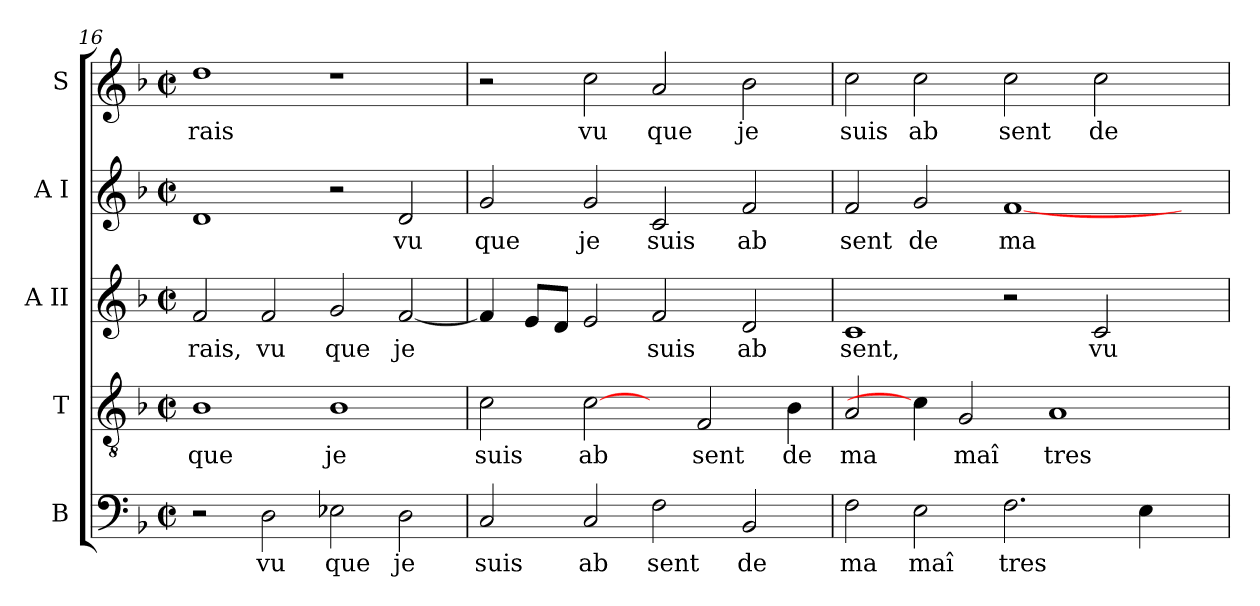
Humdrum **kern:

**kern	**text	**kern	**text	**kern	**text	**kern	**text	**kern	**text
*part5	*part5	*part4	*part4	*part3	*part3	*part2	*part2	*part1	*part1
*staff5	*staff5	*staff4	*staff4	*staff3	*staff3	*staff2	*staff2	*staff1	*staff1
*I"B	*	*I"T	*	*I"A II	*	*I"A I	*	*I"S	*
*clefF4	*	*clefGv2	*	*clefG2	*	*clefG2	*	*clefG2	*
*k[b-]	*	*k[b-]	*	*k[b-]	*	*k[b-]	*	*k[b-]	*
*F:	*	*F:	*	*F:	*	*F:	*	*F:	*
*M2/2	*	*M2/2	*	*M2/2	*	*M2/2	*	*M2/2	*
*met(c|)	*	*met(c|)	*	*met(c|)	*	*met(c|)	*	*met(c|)	*
=16	=16	=16	=16	=16	=16	=16	=16	=16	=16
!	!	!	!LO:LY:b:cj	!	!LO:LY:b:cj	!	!	!	!LO:LY:b:cj
2r	.	1B-	que	2f/	rais,	1d	.	1dd	rais
!	!LO:LY:b:cj	!	!	!	!LO:LY:b:cj	!	!	!	!
2D\	vu	.	.	2f/	vu	.	.	.	.
!	!LO:LY:b:cj	!	!LO:LY:b:cj	!	!LO:LY:b:cj	!	!	!	!
2E-X\	que	1B-	je	2g/	que	2r	.	1r	.
!	!LO:LY:b:cj	!	!	!	!LO:LY:b:cj	!	!LO:LY:b:cj	!	!
2D\	je	.	.	[<2f/	je	2d/	vu	.	.
=17	=17	=17	=17	=17	=17	=17	=17	=17	=17
!	!LO:LY:b:cj	!	!LO:LY:b:cj	!	!	!	!LO:LY:b:cj	!	!
2C/	suis	2c\	suis	4f/]	.	2g/	que	2r	.
.	.	.	.	8e/L	.	.	.	.	.
.	.	.	.	8d/J	.	.	.	.	.
!	!LO:LY:b:cj	!	!LO:LY:b:cj	!	!	!	!LO:LY:b:cj	!	!LO:LY:b:cj
2C/	ab	[2c\	ab	2e/	.	2g/	je	2cc\	vu
!	!LO:LY:b:cj	!	!	!	!LO:LY:b:cj	!	!LO:LY:b:cj	!	!LO:LY:b:cj
2F\	sent	4ryy	.	2f/	suis	2c/	suis	2a/	que
!	!	!	!LO:LY:b:cj	!	!	!	!	!	!
.	.	2F/	sent	.	.	.	.	.	.
!	!LO:LY:b:cj	!	!	!	!LO:LY:b:cj	!	!LO:LY:b:cj	!	!LO:LY:b:cj
2BB-/	de	.	.	2d/	ab	2f/	ab	2b-\	je
!	!	!	!LO:LY:b:cj	!	!	!	!	!	!
.	.	4B-\	de	.	.	.	.	.	.
=18	=18	=18	=18	=18	=18	=18	=18	=18	=18
!	!LO:LY:b:cj	!	!LO:LY:b:cj	!	!LO:LY:b:cj	!	!LO:LY:b:cj	!	!LO:LY:b:cj
2F\	ma	2A/	ma	1c	sent,	2f/	sent	2cc\	suis
!	!LO:LY:b:cj	!	!	!	!	!	!LO:LY:b:cj	!	!LO:LY:b:cj
2E\	maî	4c\]	.	.	.	2g/	de	2cc\	ab
!	!	!	!LO:LY:b:cj	!	!	!	!	!	!
.	.	2G/	maî	.	.	.	.	.	.
!	!LO:LY:b	!	!	!	!	!	!LO:LY:b:cj	!	!LO:LY:b:cj
2.F\	tres	.	.	2r	.	[<1f	ma	2cc\	sent
!	!	!	!LO:LY:b:cj	!	!	!	!	!	!
.	.	1A	tres	.	.	.	.	.	.
!	!	!	!	!	!LO:LY:b:cj	!	!	!	!LO:LY:b:cj
.	.	.	.	2c/	vu	.	.	2cc\	de
4E\	.	.	.	.	.	.	.	.	.
4ryy	.	.	.	4ryy	.	4ryy	.	4ryy	.
=	=	=	=	=	=	=	=	=	=
*-	*-	*-	*-	*-	*-	*-	*-	*-	*-
